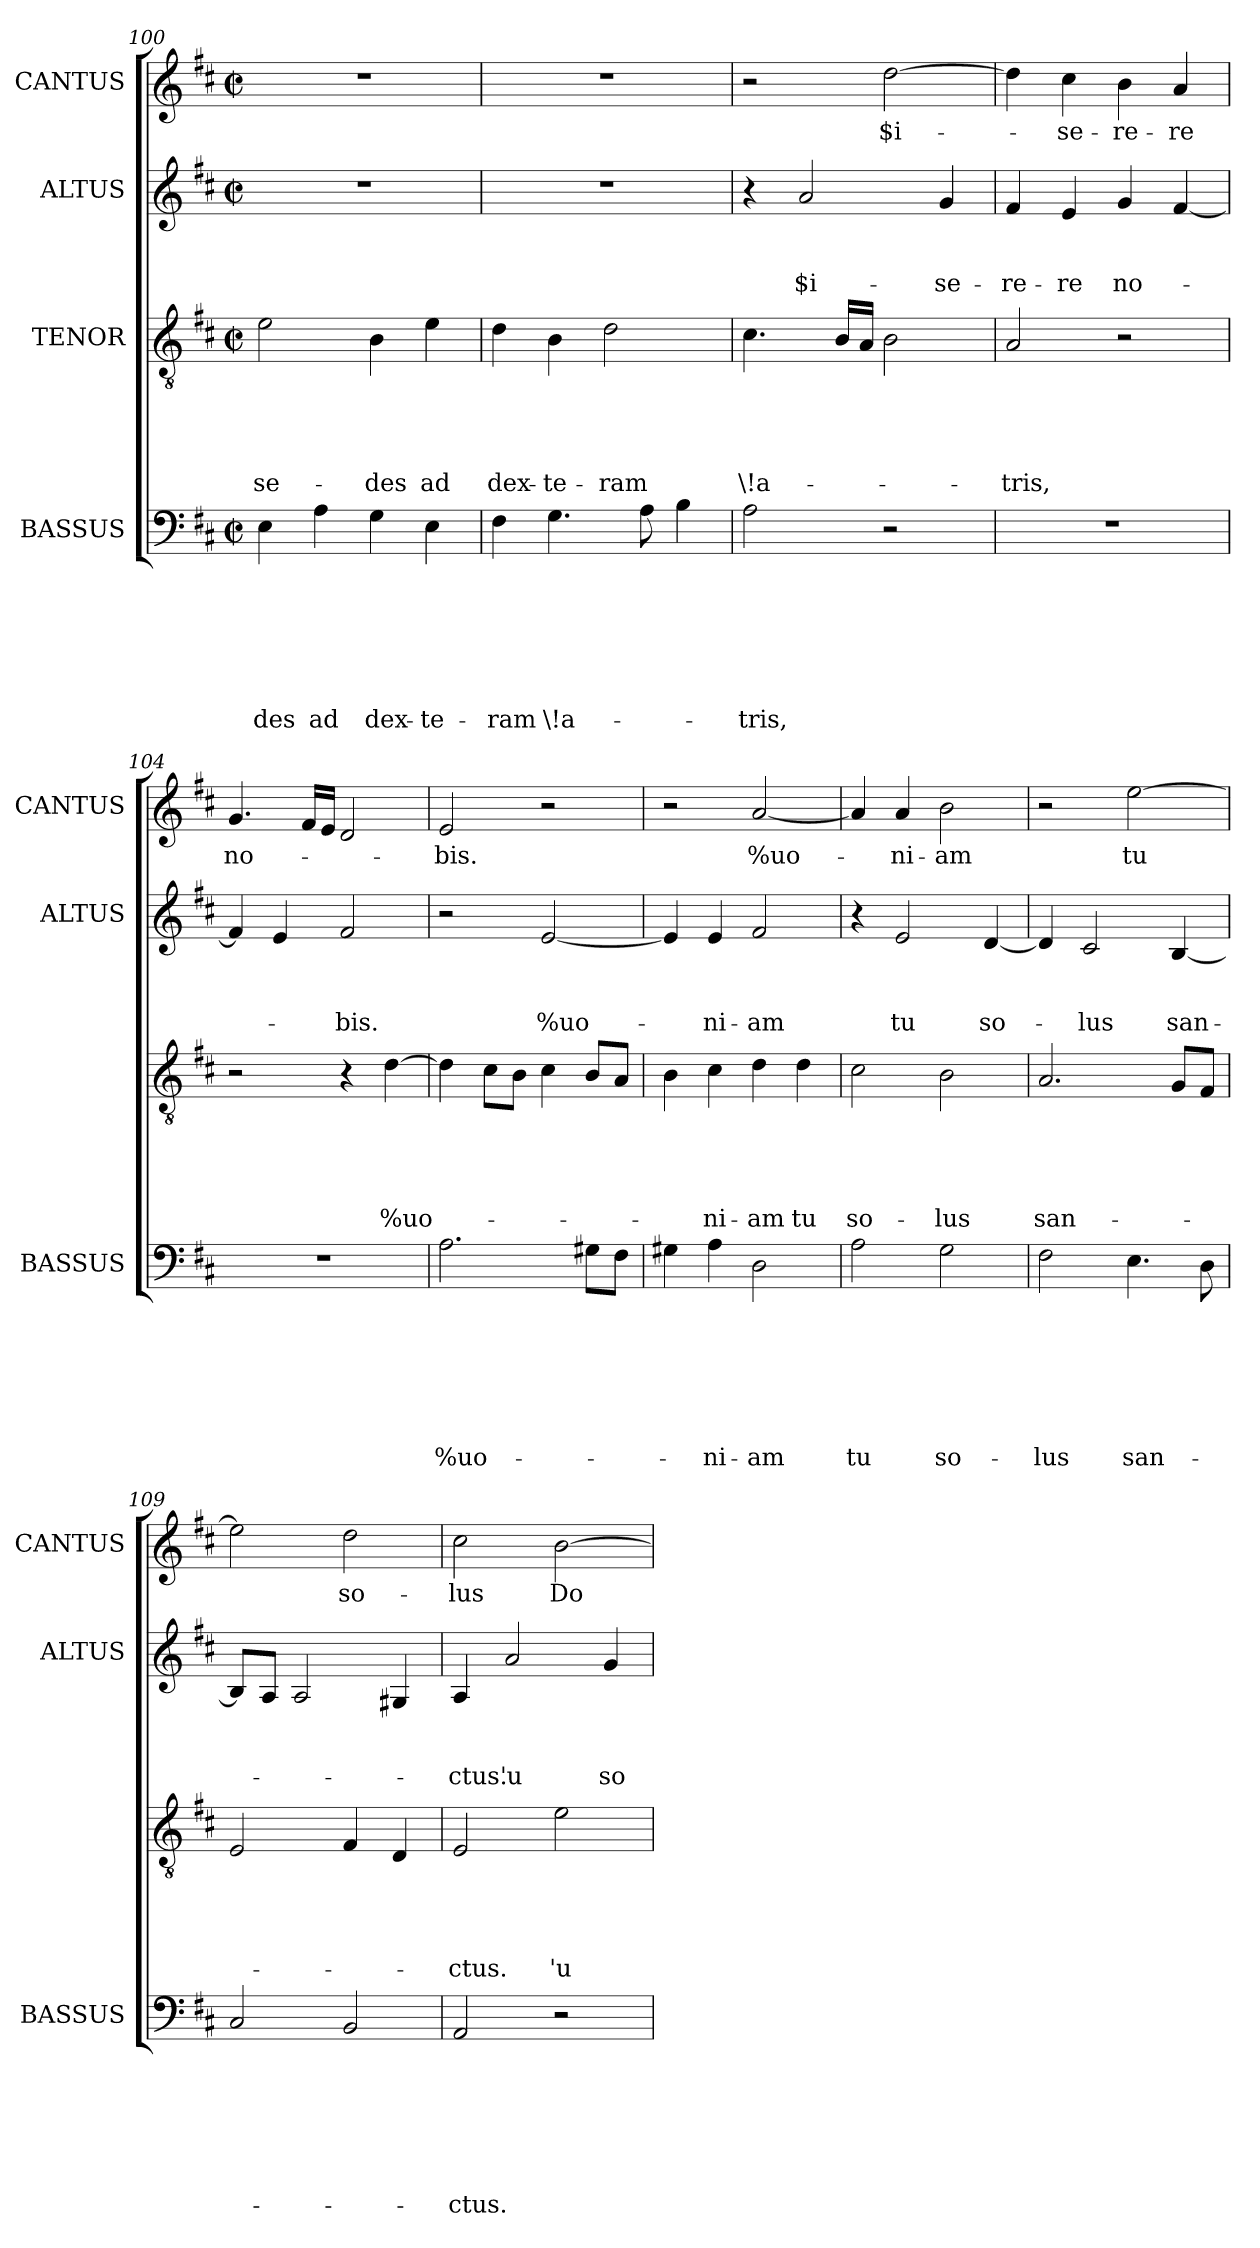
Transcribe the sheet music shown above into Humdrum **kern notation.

**kern	**text	**text	**text	**text	**text	**text	**text	**kern	**text	**text	**text	**text	**text	**kern	**text	**text	**text	**kern	**text
*part4	*part4	*part4	*part4	*part4	*part4	*part4	*part4	*part3	*part3	*part3	*part3	*part3	*part3	*part2	*part2	*part2	*part2	*part1	*part1
*staff4	*staff4	*staff4	*staff4	*staff4	*staff4	*staff4	*staff4	*staff3	*staff3	*staff3	*staff3	*staff3	*staff3	*staff2	*staff2	*staff2	*staff2	*staff1	*staff1
*I"BASSUS	*	*	*	*	*	*	*	*I"TENOR	*	*	*	*	*	*I"ALTUS	*	*	*	*I"CANTUS	*
*I'BASSUS	*	*	*	*	*	*	*	*	*	*	*	*	*	*I'ALTUS	*	*	*	*I'CANTUS	*
*clefF4	*	*	*	*	*	*	*	*clefGv2	*	*	*	*	*	*clefG2	*	*	*	*clefG2	*
*k[f#c#]	*	*	*	*	*	*	*	*k[f#c#]	*	*	*	*	*	*k[f#c#]	*	*	*	*k[f#c#]	*
*D:	*	*	*	*	*	*	*	*D:	*	*	*	*	*	*D:	*	*	*	*D:	*
*M2/2	*	*	*	*	*	*	*	*M2/2	*	*	*	*	*	*M2/2	*	*	*	*M2/2	*
*met(c|)	*	*	*	*	*	*	*	*met(c|)	*	*	*	*	*	*met(c|)	*	*	*	*met(c|)	*
=100	=100	=100	=100	=100	=100	=100	=100	=100	=100	=100	=100	=100	=100	=100	=100	=100	=100	=100	=100
!	!	!	!	!	!	!	!LO:LY:b	!	!	!	!	!	!LO:LY:b	!	!	!	!	!	!
4E\	.	.	.	.	.	.	-des	2e\	.	.	.	.	se-	1r	.	.	.	1r	.
!	!	!	!	!	!	!	!LO:LY:b	!	!	!	!	!	!	!	!	!	!	!	!
4A\	.	.	.	.	.	.	ad	.	.	.	.	.	.	.	.	.	.	.	.
!	!	!	!	!	!	!	!LO:LY:b	!	!	!	!	!	!LO:LY:b	!	!	!	!	!	!
4G\	.	.	.	.	.	.	dex-	4B\	.	.	.	.	-des	.	.	.	.	.	.
!	!	!	!	!	!	!	!LO:LY:b	!	!	!	!	!	!LO:LY:b	!	!	!	!	!	!
4E\	.	.	.	.	.	.	-te-	4e\	.	.	.	.	ad	.	.	.	.	.	.
=101	=101	=101	=101	=101	=101	=101	=101	=101	=101	=101	=101	=101	=101	=101	=101	=101	=101	=101	=101
!	!	!	!	!	!	!	!LO:LY:b	!	!	!	!	!	!LO:LY:b	!	!	!	!	!	!
4F#\	.	.	.	.	.	.	-ram	4d\	.	.	.	.	dex-	1r	.	.	.	1r	.
!	!	!	!	!	!	!	!LO:LY:b	!	!	!	!	!	!LO:LY:b	!	!	!	!	!	!
4.G\	.	.	.	.	.	.	\!a-	4B\	.	.	.	.	-te-	.	.	.	.	.	.
!	!	!	!	!	!	!	!	!	!	!	!	!	!LO:LY:b	!	!	!	!	!	!
.	.	.	.	.	.	.	.	2d\	.	.	.	.	-ram	.	.	.	.	.	.
8A\	.	.	.	.	.	.	.	.	.	.	.	.	.	.	.	.	.	.	.
4B\	.	.	.	.	.	.	.	.	.	.	.	.	.	.	.	.	.	.	.
!!LO:LB:g=z
=102	=102	=102	=102	=102	=102	=102	=102	=102	=102	=102	=102	=102	=102	=102	=102	=102	=102	=102	=102
!	!	!	!	!	!	!	!LO:LY:b	!	!	!	!	!	!LO:LY:b	!	!	!	!	!	!
2A\	.	.	.	.	.	.	-tris,	4.c#\	.	.	.	.	\!a-	4r	.	.	.	2r	.
!	!	!	!	!	!	!	!	!	!	!	!	!	!	!	!	!	!LO:LY:b	!	!
.	.	.	.	.	.	.	.	.	.	.	.	.	.	2a/	.	.	$i-	.	.
.	.	.	.	.	.	.	.	16B/LL	.	.	.	.	.	.	.	.	.	.	.
.	.	.	.	.	.	.	.	16A/JJ	.	.	.	.	.	.	.	.	.	.	.
!	!	!	!	!	!	!	!	!	!	!	!	!	!	!	!	!	!	!	!LO:LY:b
2r	.	.	.	.	.	.	.	2B\	.	.	.	.	.	.	.	.	.	[>2dd\	$i-
!	!	!	!	!	!	!	!	!	!	!	!	!	!	!	!	!	!LO:LY:b	!	!
.	.	.	.	.	.	.	.	.	.	.	.	.	.	4g/	.	.	-se-	.	.
=103	=103	=103	=103	=103	=103	=103	=103	=103	=103	=103	=103	=103	=103	=103	=103	=103	=103	=103	=103
!	!	!	!	!	!	!	!	!	!	!	!	!	!LO:LY:b	!	!	!	!LO:LY:b	!	!
1r	.	.	.	.	.	.	.	2A/	.	.	.	.	-tris,	4f#/	.	.	-re-	4dd\]	.
!	!	!	!	!	!	!	!	!	!	!	!	!	!	!	!	!	!LO:LY:b	!	!LO:LY:b
.	.	.	.	.	.	.	.	.	.	.	.	.	.	4e/	.	.	-re	4cc#\	-se-
!	!	!	!	!	!	!	!	!	!	!	!	!	!	!	!	!	!LO:LY:b	!	!LO:LY:b
.	.	.	.	.	.	.	.	2r	.	.	.	.	.	4g/	.	.	no-	4b\	-re-
!	!	!	!	!	!	!	!	!	!	!	!	!	!	!	!	!	!	!	!LO:LY:b
.	.	.	.	.	.	.	.	.	.	.	.	.	.	[<4f#/	.	.	.	4a/	-re
=104	=104	=104	=104	=104	=104	=104	=104	=104	=104	=104	=104	=104	=104	=104	=104	=104	=104	=104	=104
!	!	!	!	!	!	!	!	!	!	!	!	!	!	!	!	!	!	!	!LO:LY:b
1r	.	.	.	.	.	.	.	2r	.	.	.	.	.	4f#/]	.	.	.	4.g/	no-
.	.	.	.	.	.	.	.	.	.	.	.	.	.	4e/	.	.	.	.	.
.	.	.	.	.	.	.	.	.	.	.	.	.	.	.	.	.	.	16f#/LL	.
.	.	.	.	.	.	.	.	.	.	.	.	.	.	.	.	.	.	16e/JJ	.
!	!	!	!	!	!	!	!	!	!	!	!	!	!	!	!	!	!LO:LY:b	!	!
.	.	.	.	.	.	.	.	4r	.	.	.	.	.	2f#/	.	.	-bis.	2d/	.
!	!	!	!	!	!	!	!	!	!	!	!	!	!LO:LY:b	!	!	!	!	!	!
.	.	.	.	.	.	.	.	[>4d\	.	.	.	.	%uo-	.	.	.	.	.	.
=105	=105	=105	=105	=105	=105	=105	=105	=105	=105	=105	=105	=105	=105	=105	=105	=105	=105	=105	=105
!	!	!	!	!	!	!	!LO:LY:b	!	!	!	!	!	!	!	!	!	!	!	!LO:LY:b
2.A\	.	.	.	.	.	.	%uo-	4d\]	.	.	.	.	.	2r	.	.	.	2e/	-bis.
.	.	.	.	.	.	.	.	8c#\L	.	.	.	.	.	.	.	.	.	.	.
.	.	.	.	.	.	.	.	8B\J	.	.	.	.	.	.	.	.	.	.	.
!	!	!	!	!	!	!	!	!	!	!	!	!	!	!	!	!	!LO:LY:b	!	!
.	.	.	.	.	.	.	.	4c#\	.	.	.	.	.	[<2e/	.	.	%uo-	2r	.
8G#X\L	.	.	.	.	.	.	.	8B/L	.	.	.	.	.	.	.	.	.	.	.
8F#\J	.	.	.	.	.	.	.	8A/J	.	.	.	.	.	.	.	.	.	.	.
=106	=106	=106	=106	=106	=106	=106	=106	=106	=106	=106	=106	=106	=106	=106	=106	=106	=106	=106	=106
4G#X\	.	.	.	.	.	.	.	4B\	.	.	.	.	.	4e/]	.	.	.	2r	.
!	!	!	!	!	!	!	!LO:LY:b	!	!	!	!	!	!LO:LY:b	!	!	!	!LO:LY:b	!	!
4A\	.	.	.	.	.	.	-ni-	4c#\	.	.	.	.	-ni-	4e/	.	.	-ni-	.	.
!	!	!	!	!	!	!	!LO:LY:b	!	!	!	!	!	!LO:LY:b	!	!	!	!LO:LY:b	!	!LO:LY:b
2D\	.	.	.	.	.	.	-am	4d\	.	.	.	.	-am	2f#/	.	.	-am	[<2a/	%uo-
!	!	!	!	!	!	!	!	!	!	!	!	!	!LO:LY:b	!	!	!	!	!	!
.	.	.	.	.	.	.	.	4d\	.	.	.	.	tu	.	.	.	.	.	.
=107	=107	=107	=107	=107	=107	=107	=107	=107	=107	=107	=107	=107	=107	=107	=107	=107	=107	=107	=107
!	!	!	!	!	!	!	!LO:LY:b	!	!	!	!	!	!LO:LY:b	!	!	!	!	!	!
2A\	.	.	.	.	.	.	tu	2c#\	.	.	.	.	so-	4r	.	.	.	4a/]	.
!	!	!	!	!	!	!	!	!	!	!	!	!	!	!	!	!	!LO:LY:b	!	!LO:LY:b
.	.	.	.	.	.	.	.	.	.	.	.	.	.	2e/	.	.	tu	4a/	-ni-
!	!	!	!	!	!	!	!LO:LY:b	!	!	!	!	!	!LO:LY:b	!	!	!	!	!	!LO:LY:b
2G\	.	.	.	.	.	.	so-	2B\	.	.	.	.	-lus	.	.	.	.	2b\	-am
!	!	!	!	!	!	!	!	!	!	!	!	!	!	!	!	!	!LO:LY:b	!	!
.	.	.	.	.	.	.	.	.	.	.	.	.	.	[>4d/	.	.	so-	.	.
!!LO:PB:g=z
=108	=108	=108	=108	=108	=108	=108	=108	=108	=108	=108	=108	=108	=108	=108	=108	=108	=108	=108	=108
!	!	!	!	!	!	!	!LO:LY:b	!	!	!	!	!	!LO:LY:b	!	!	!	!	!	!
2F#\	.	.	.	.	.	.	-lus	2.A/	.	.	.	.	san-	4d/]	.	.	.	2r	.
!	!	!	!	!	!	!	!	!	!	!	!	!	!	!	!	!	!LO:LY:b	!	!
.	.	.	.	.	.	.	.	.	.	.	.	.	.	2c#/	.	.	-lus	.	.
!	!	!	!	!	!	!	!LO:LY:b	!	!	!	!	!	!	!	!	!	!	!	!LO:LY:b
4.E\	.	.	.	.	.	.	san-	.	.	.	.	.	.	.	.	.	.	[>2ee\	tu
!	!	!	!	!	!	!	!	!	!	!	!	!	!	!	!	!	!LO:LY:b	!	!
.	.	.	.	.	.	.	.	8G/L	.	.	.	.	.	[<4B/	.	.	san-	.	.
8D\	.	.	.	.	.	.	.	8F#/J	.	.	.	.	.	.	.	.	.	.	.
=109	=109	=109	=109	=109	=109	=109	=109	=109	=109	=109	=109	=109	=109	=109	=109	=109	=109	=109	=109
2C#/	.	.	.	.	.	.	.	2E/	.	.	.	.	.	8B/L]	.	.	.	2ee\]	.
.	.	.	.	.	.	.	.	.	.	.	.	.	.	8A/J	.	.	.	.	.
.	.	.	.	.	.	.	.	.	.	.	.	.	.	2A/	.	.	.	.	.
!	!	!	!	!	!	!	!	!	!	!	!	!	!	!	!	!	!	!	!LO:LY:b
2BB/	.	.	.	.	.	.	.	4F#/	.	.	.	.	.	.	.	.	.	2dd\	so-
.	.	.	.	.	.	.	.	4D/	.	.	.	.	.	4G#X/	.	.	.	.	.
=110	=110	=110	=110	=110	=110	=110	=110	=110	=110	=110	=110	=110	=110	=110	=110	=110	=110	=110	=110
!	!	!	!	!	!	!	!LO:LY:b	!	!	!	!	!	!LO:LY:b	!	!	!	!LO:LY:b	!	!LO:LY:b
2AA/	.	.	.	.	.	.	-ctus.	2E/	.	.	.	.	-ctus.	4A/	.	.	-ctus.	2cc#\	-lus
!	!	!	!	!	!	!	!	!	!	!	!	!	!	!	!	!	!LO:LY:b	!	!
.	.	.	.	.	.	.	.	.	.	.	.	.	.	2a/	.	.	'u	.	.
!	!	!	!	!	!	!	!	!	!	!	!	!	!LO:LY:b	!	!	!	!	!	!LO:LY:b
2r	.	.	.	.	.	.	.	2e\	.	.	.	.	'u	.	.	.	.	[>2b\	Do-
!	!	!	!	!	!	!	!	!	!	!	!	!	!	!	!	!	!LO:LY:b	!	!
.	.	.	.	.	.	.	.	.	.	.	.	.	.	4g/	.	.	so-	.	.
=	=	=	=	=	=	=	=	=	=	=	=	=	=	=	=	=	=	=	=
*-	*-	*-	*-	*-	*-	*-	*-	*-	*-	*-	*-	*-	*-	*-	*-	*-	*-	*-	*-
